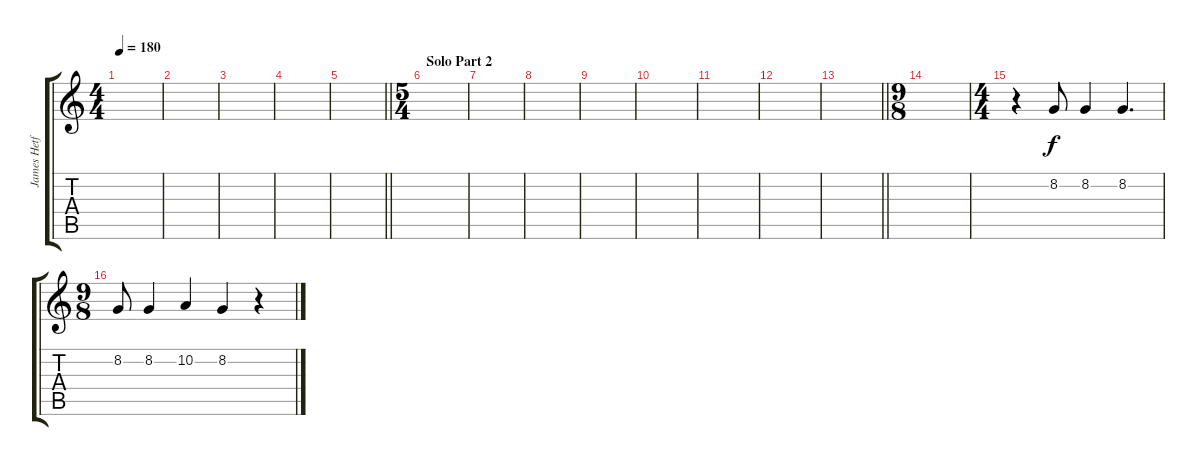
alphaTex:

\track ("James Hetfield (Vocals)" "James Hetf") {instrument lead2sawtooth}
\staff {score tabs}
\tuning (E4 B3 G3 D3 A2 E2) {hide}
\ts (4 4)
\tempo 180
\clef g2
\ks c
|
|
|
|
\barLineRight lightlight
|
\ts (5 4)
\section ("" "Solo Part 2")
|
|
|
|
|
|
|
\barLineRight lightlight
|
\ts (9 8)
|
\ts (4 4)
r.4 8.2.8 8.2.4 8.2.4{d} |
\ts (9 8)
8.2.8 8.2.4 10.2.4 8.2.4 r.4
